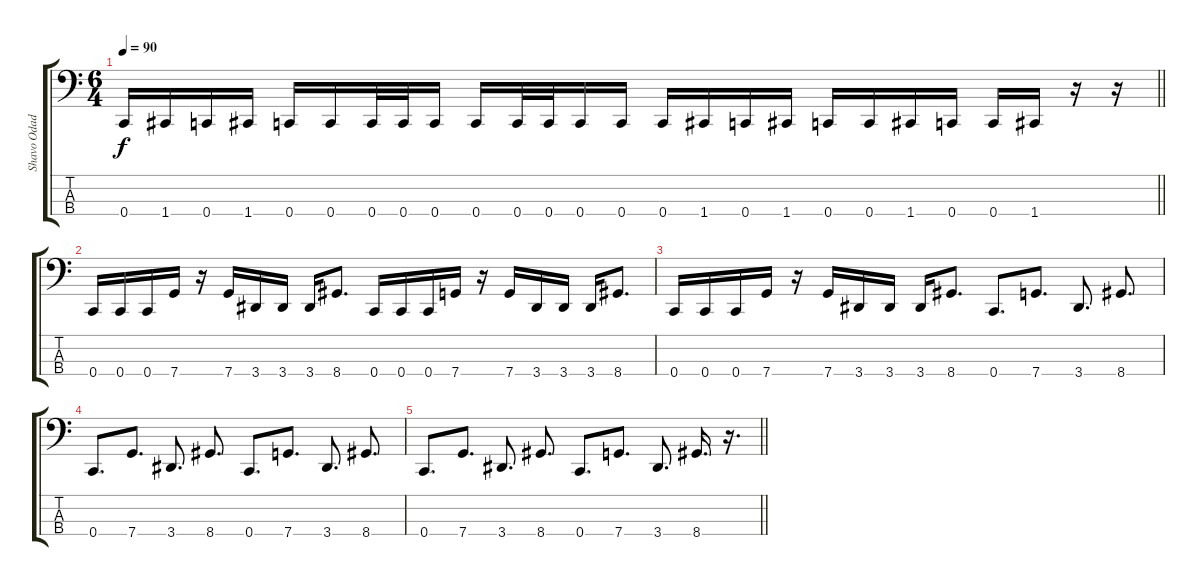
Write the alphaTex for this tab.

\track ("Shavo Odadjian" "Shavo Odad") {instrument electricbasspick}
\staff {score tabs}
\tuning (F2 C2 G1 C1) {hide}
\ts (6 4)
\tempo 90
\clef f4
\barLineRight lightlight
\ks c
0.4.16{dy f} 1.4.16 0.4.16 1.4.16 0.4.16 0.4.16 0.4.32 0.4.32 0.4.16 0.4.16 0.4.32 0.4.32 0.4.16 0.4.16 0.4.16 1.4.16 0.4.16 1.4.16 0.4.16 0.4.16 1.4.16 0.4.16 0.4.16 1.4.16 r.16 r.16 |
0.4.16 0.4.16 0.4.16 7.4.16 r.16 7.4.16 3.4.16 3.4.16 3.4.16 8.4.8{d} 0.4.16 0.4.16 0.4.16 7.4.16 r.16 7.4.16 3.4.16 3.4.16 3.4.16 8.4.8{d} |
0.4.16 0.4.16 0.4.16 7.4.16 r.16 7.4.16 3.4.16 3.4.16 3.4.16 8.4.8{d} 0.4.8{d} 7.4.8{d} 3.4.8{d} 8.4.8{d} |
0.4.8{d} 7.4.8{d} 3.4.8{d} 8.4.8{d} 0.4.8{d} 7.4.8{d} 3.4.8{d} 8.4.8{d} |
\barLineRight lightlight
0.4.8{d} 7.4.8{d} 3.4.8{d} 8.4.8{d} 0.4.8{d} 7.4.8{d} 3.4.8{d} 8.4.16{d} r.16{d}
